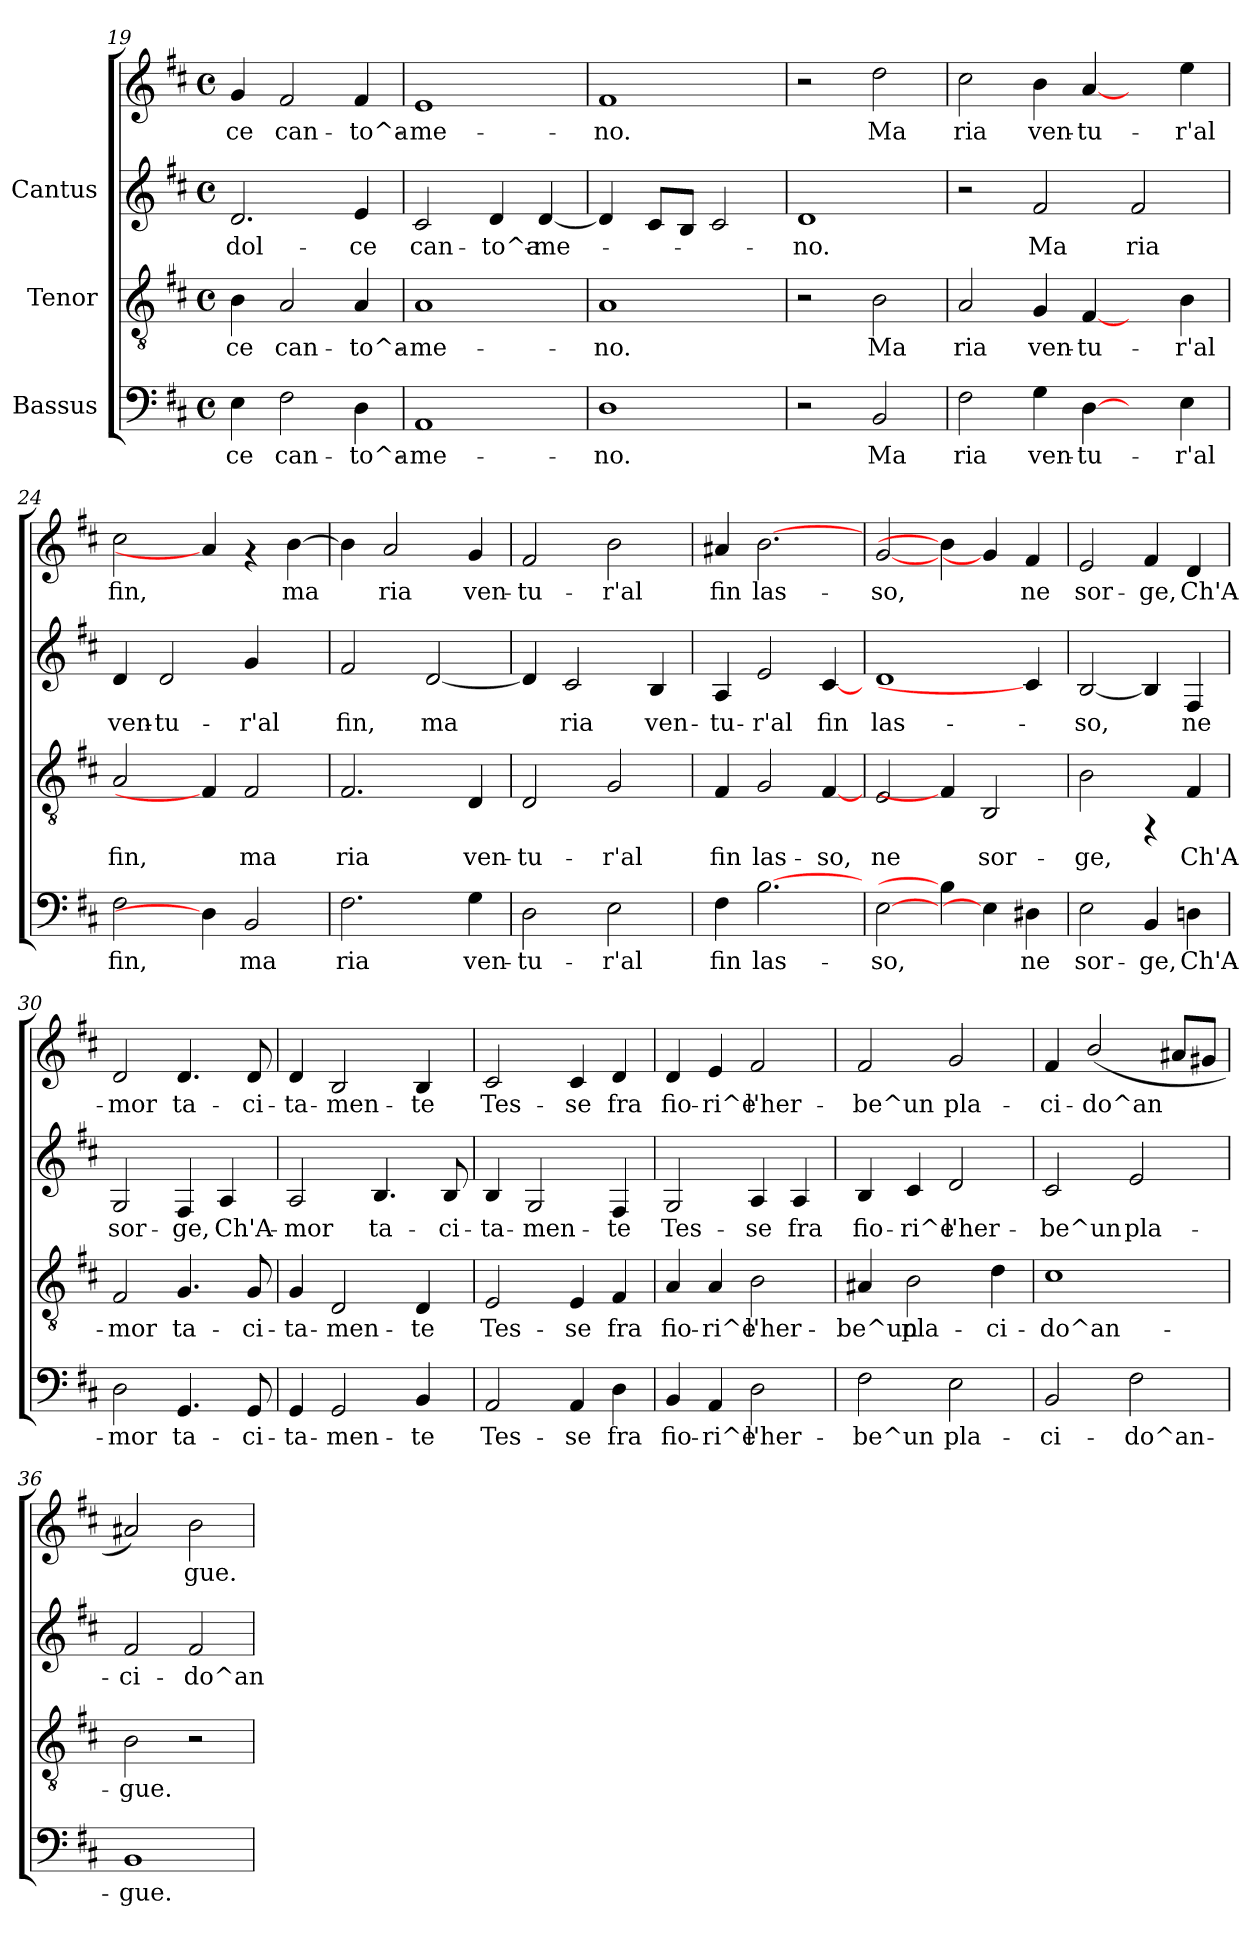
**kern	**text	**kern	**text	**kern	**text	**kern	**text
*part3	*part3	*part2	*part2	*part1	*part1	*part1	*part1
*staff4	*staff4	*staff3	*staff3	*staff2	*staff2	*staff1	*staff1
*I"Bassus	*	*I"Tenor	*	*I"Cantus	*	*	*
!!LO:LB:g=z
*clefF4	*	*clefGv2	*	*clefG2	*	*clefG2	*
*k[f#c#]	*	*k[f#c#]	*	*k[f#c#]	*	*k[f#c#]	*
*D:	*	*D:	*	*D:	*	*D:	*
*M4/4	*	*M4/4	*	*M4/4	*	*M4/4	*
*met(c)	*	*met(c)	*	*met(c)	*	*met(c)	*
=19	=19	=19	=19	=19	=19	=19	=19
!	!LO:LY:b:cj	!	!LO:LY:b:cj	!	!LO:LY:b:cj	!	!LO:LY:b:cj
4E\	-ce	4B\	-ce	2.d/	-dol-	4g/	ce
!	!LO:LY:b:cj	!	!LO:LY:b:cj	!	!	!	!LO:LY:b:cj
2F#\	can-	2A/	can-	.	.	2f#/	can-
!	!LO:LY:b:cj	!	!LO:LY:b:cj	!	!LO:LY:b:cj	!	!LO:LY:b:cj
4D\	-to^a-	4A/	-to^a-	4e/	-ce	4f#/	-to^a-
!!LO:PB:g=z
=20	=20	=20	=20	=20	=20	=20	=20
!	!LO:LY:b:cj	!	!LO:LY:b:cj	!	!LO:LY:b:cj	!	!LO:LY:b:cj
1AA	-me-	1A	-me-	2c#/	-can-	1e	me-
!	!	!	!	!	!LO:LY:b:cj	!	!
.	.	.	.	4d/	-to^a-	.	.
!	!	!	!	!	!LO:LY:b:cj	!	!
.	.	.	.	[<4d/	-me-	.	.
!!LO:LB:g=z
=21	=21	=21	=21	=21	=21	=21	=21
!	!LO:LY:b:cj	!	!LO:LY:b:cj	!	!	!	!LO:LY:b:cj
1D	-no.	1A	-no.	4d/]	.	1f#	-no.
.	.	.	.	8c#/L	.	.	.
.	.	.	.	8B/J	.	.	.
.	.	.	.	2c#/	.	.	.
!!LO:LB:g=z
=22	=22	=22	=22	=22	=22	=22	=22
!	!	!	!	!	!LO:LY:b:cj	!	!
2r	.	2r	.	1d	no.	2r	.
!	!LO:LY:b:cj	!	!LO:LY:b:cj	!	!	!	!LO:LY:b:cj
2BB/	Ma	2B\	Ma	.	.	2dd\	Ma
!!LO:LB:g=z
=23	=23	=23	=23	=23	=23	=23	=23
!	!LO:LY:b:cj	!	!LO:LY:b:cj	!	!	!	!LO:LY:b:cj
2F#\	ria	2A/	ria	2r	.	2cc#\	ria
!	!LO:LY:a:cj	!	!LO:LY:a:cj	!	!LO:LY:a:cj	!	!LO:LY:a:cj
4G\	ven-	4G/	ven-	2f#/	Ma	4b\	ven-
!	!LO:LY:a:cj	!	!LO:LY:a:cj	!	!	!	!LO:LY:a:cj
[4D\	-tu-	[4F#/	-tu-	.	.	[4a/	-tu-
!	!	!	!	!	!LO:LY:a:cj	!	!
4ryy	.	4ryy	.	2f#/	ria	4ryy	.
!	!LO:LY:a:cj	!	!LO:LY:a:cj	!	!	!	!LO:LY:a:cj
4E\	-r'al	4B\	-r'al	.	.	4ee\	-r'al
!!LO:LB:g=z
=24	=24	=24	=24	=24	=24	=24	=24
!	!LO:LY:b:cj	!	!LO:LY:b:cj	!	!LO:LY:b:cj	!	!LO:LY:b:cj
2F#\	fin,	2A/	fin,	4d/	ven-	2cc#\	fin,
!	!	!	!	!	!LO:LY:b:cj	!	!
.	.	.	.	2d/	-tu-	.	.
4D\]	.	4F#/]	.	.	.	4a/]	.
!	!LO:LY:b:cj	!	!LO:LY:b:cj	!	!LO:LY:b:cj	!	!
2BB/	ma	2F#/	ma	4g/	-r'al	4rf	.
!	!	!	!	!	!	!	!LO:LY:b:cj
.	.	.	.	4ryy	.	[>4b\	ma
!!LO:LB:g=z
=25	=25	=25	=25	=25	=25	=25	=25
!	!LO:LY:b:cj	!	!LO:LY:b:cj	!	!LO:LY:b:cj	!	!LO:LY:b:cj
2.F#\	ria	2.F#/	ria	2f#/	-fin,	4b\]	.
!	!	!	!	!	!	!	!LO:LY:b:cj
.	.	.	.	.	.	2a/	ria
!	!	!	!	!	!LO:LY:b:cj	!	!
.	.	.	.	[<2d/	ma	.	.
!	!LO:LY:b:cj	!	!LO:LY:b:cj	!	!	!	!LO:LY:b:cj
4G\	ven-	4D/	ven-	.	.	4g/	ven-
!!LO:PB:g=z
=26	=26	=26	=26	=26	=26	=26	=26
!	!LO:LY:b:cj	!	!LO:LY:b:cj	!	!LO:LY:b:cj	!	!LO:LY:b:cj
2D\	-tu-	2D/	-tu-	4d/]	.	2f#/	tu-
!	!	!	!	!	!LO:LY:b:cj	!	!
.	.	.	.	2c#/	ria	.	.
!	!LO:LY:b:cj	!	!LO:LY:b:cj	!	!	!	!LO:LY:b:cj
2E\	-r'al	2G/	-r'al	.	.	2b\	-r'al
!	!	!	!	!	!LO:LY:b:cj	!	!
.	.	.	.	4B/	ven-	.	.
!!LO:LB:g=z
=27	=27	=27	=27	=27	=27	=27	=27
!	!LO:LY:b:cj	!	!LO:LY:b:cj	!	!LO:LY:b:cj	!	!LO:LY:b:cj
4F#\	fin	4F#/	fin	4A/	-tu-	4a#X/	-fin
!	!LO:LY:b:cj	!	!LO:LY:b:cj	!	!LO:LY:b:cj	!	!LO:LY:b:cj
[2.B	las-	2G/	las-	2e/	-r'al	[2.b	las-
!	!	!	!LO:LY:b:cj	!	!LO:LY:b:cj	!	!
.	.	[4F#/	-so,	[4c#/	fin	.	.
!!LO:PB:g=z
=28	=28	=28	=28	=28	=28	=28	=28
!	!LO:LY:b:cj	!	!LO:LY:b:cj	!	!LO:LY:b:cj	!	!LO:LY:b:cj
[>2E\	-so,	2E/	ne	1d	las-	[<2g/	so,
4B]	.	4F#/]	.	.	.	4b]	.
!	!LO:LY:b:cj	!	!LO:LY:b:cj	!	!	!	!LO:LY:b:cj
4E\]	.	2BB/	sor-	.	.	4g/]	.
!	!LO:LY:b:cj	!	!	!	!	!	!LO:LY:b:cj
4D#X\	ne	.	.	4c#/]	.	4f#/	ne
!!LO:LB:g=z
=29	=29	=29	=29	=29	=29	=29	=29
!	!LO:LY:b:cj	!	!LO:LY:b:cj	!	!LO:LY:b:cj	!	!LO:LY:b:cj
2E\	sor-	2B\	-ge,	[<2B/	-so,	2e/	-sor-
!	!LO:LY:b:cj	!	!	!	!LO:LY:b:cj	!	!LO:LY:b:cj
4BB/	-ge,	4rFF	.	4B/]	.	4f#/	-ge,
!	!LO:LY:b:cj	!	!LO:LY:b:cj	!	!LO:LY:b:cj	!	!LO:LY:b:cj
4Dn\	Ch'A-	4F#/	Ch'A-	4F#/	ne	4d/	Ch'A-
!!LO:LB:g=z
=30	=30	=30	=30	=30	=30	=30	=30
!	!LO:LY:b:cj	!	!LO:LY:b:cj	!	!LO:LY:b:cj	!	!LO:LY:b:cj
2D\	-mor	2F#/	-mor	2G/	-sor-	2d/	mor
!	!LO:LY:b:cj	!	!LO:LY:b:cj	!	!LO:LY:b:cj	!	!LO:LY:b:cj
4.GG/	ta-	4.G/	ta-	4F#/	-ge,	4.d/	ta-
!	!	!	!	!	!LO:LY:b:cj	!	!
.	.	.	.	4A/	Ch'A-	.	.
!	!LO:LY:b:cj	!	!LO:LY:b:cj	!	!	!	!LO:LY:b:cj
8GG/	-ci-	8G/	-ci-	.	.	8d/	-ci-
!!LO:PB:g=z
=31	=31	=31	=31	=31	=31	=31	=31
!	!LO:LY:b:cj	!	!LO:LY:b:cj	!	!LO:LY:b:cj	!	!LO:LY:b:cj
4GG/	-ta-	4G/	-ta-	2A/	mor	4d/	-ta-
!	!LO:LY:b:cj	!	!LO:LY:b:cj	!	!	!	!LO:LY:b:cj
2GG/	-men-	2D/	-men-	.	.	2B/	-men-
!	!	!	!	!	!LO:LY:b:cj	!	!
.	.	.	.	4.B/	ta-	.	.
!	!LO:LY:b:cj	!	!LO:LY:b:cj	!	!	!	!LO:LY:b:cj
4BB/	-te	4D/	-te	.	.	4B/	-te
!	!	!	!	!	!LO:LY:b:cj	!	!
.	.	.	.	8B/	-ci-	.	.
!!LO:LB:g=z
=32	=32	=32	=32	=32	=32	=32	=32
!	!LO:LY:b:cj	!	!LO:LY:b:cj	!	!LO:LY:b:cj	!	!LO:LY:b:cj
2AA/	Tes-	2E/	Tes-	4B/	ta-	2c#/	-Tes-
!	!	!	!	!	!LO:LY:b:cj	!	!
.	.	.	.	2G/	-men-	.	.
!	!LO:LY:b:cj	!	!LO:LY:b:cj	!	!	!	!LO:LY:b:cj
4AA/	-se	4E/	-se	.	.	4c#/	-se
!	!LO:LY:b:cj	!	!LO:LY:b:cj	!	!LO:LY:b:cj	!	!LO:LY:b:cj
4D\	fra	4F#/	fra	4F#/	-te	4d/	fra
!!LO:LB:g=z
=33	=33	=33	=33	=33	=33	=33	=33
!	!LO:LY:b:cj	!	!LO:LY:b:cj	!	!LO:LY:b:cj	!	!LO:LY:b:cj
4BB/	fio-	4A/	fio-	2G/	-Tes-	4d/	fio-
!	!LO:LY:b:cj	!	!LO:LY:b:cj	!	!	!	!LO:LY:b:cj
4AA/	-ri^e	4A/	-ri^e	.	.	4e/	-ri^e
!	!LO:LY:b:cj	!	!LO:LY:b:cj	!	!LO:LY:b:cj	!	!LO:LY:b:cj
2D\	l'her-	2B\	l'her-	4A/	-se	2f#/	l'her-
!	!	!	!	!	!LO:LY:b:cj	!	!
.	.	.	.	4A/	fra	.	.
!!LO:PB:g=z
=34	=34	=34	=34	=34	=34	=34	=34
!	!LO:LY:b:cj	!	!LO:LY:b:cj	!	!LO:LY:b:cj	!	!LO:LY:b:cj
2F#\	-be^un	4A#X/	-be^un	4B/	-fio-	2f#/	be^un
!	!	!	!LO:LY:b:cj	!	!LO:LY:b:cj	!	!
.	.	2B\	pla-	4c#/	-ri^e	.	.
!	!LO:LY:b:cj	!	!	!	!LO:LY:b:cj	!	!LO:LY:b:cj
2E\	pla-	.	.	2d/	l'her-	2g/	pla-
!	!	!	!LO:LY:b:cj	!	!	!	!
.	.	4d\	-ci-	.	.	.	.
!!LO:LB:g=z
=35	=35	=35	=35	=35	=35	=35	=35
!	!LO:LY:b:cj	!	!LO:LY:b:cj	!	!LO:LY:b:cj	!	!LO:LY:b:cj
2BB/	-ci-	1c#	-do^an-	2c#/	-be^un	4f#/	-ci-
!	!	!	!	!	!	!	!LO:LY:b:cj
.	.	.	.	.	.	(<2b/	-do^an-
!	!LO:LY:b:cj	!	!	!	!LO:LY:b:cj	!	!
2F#\	-do^an-	.	.	2e/	pla-	.	.
!	!	!	!	!	!	!	!LO:LY:b:cj
.	.	.	.	.	.	8a#X/L	--
!	!	!	!	!	!	!	!LO:LY:b:cj
.	.	.	.	.	.	8g#X/J	--
!!LO:LB:g=z
=36	=36	=36	=36	=36	=36	=36	=36
!	!LO:LY:b:cj	!	!LO:LY:b:cj	!	!LO:LY:b:cj	!	!LO:LY:b:cj
1BB	-gue.	2B\	-gue.	2f#/	ci-	2a#X/)	-
!	!	!	!	!	!LO:LY:b:cj	!	!LO:LY:b:cj
.	.	2r	.	2f#/	-do^an-	2b\	gue.
=	=	=	=	=	=	=	=
*-	*-	*-	*-	*-	*-	*-	*-
